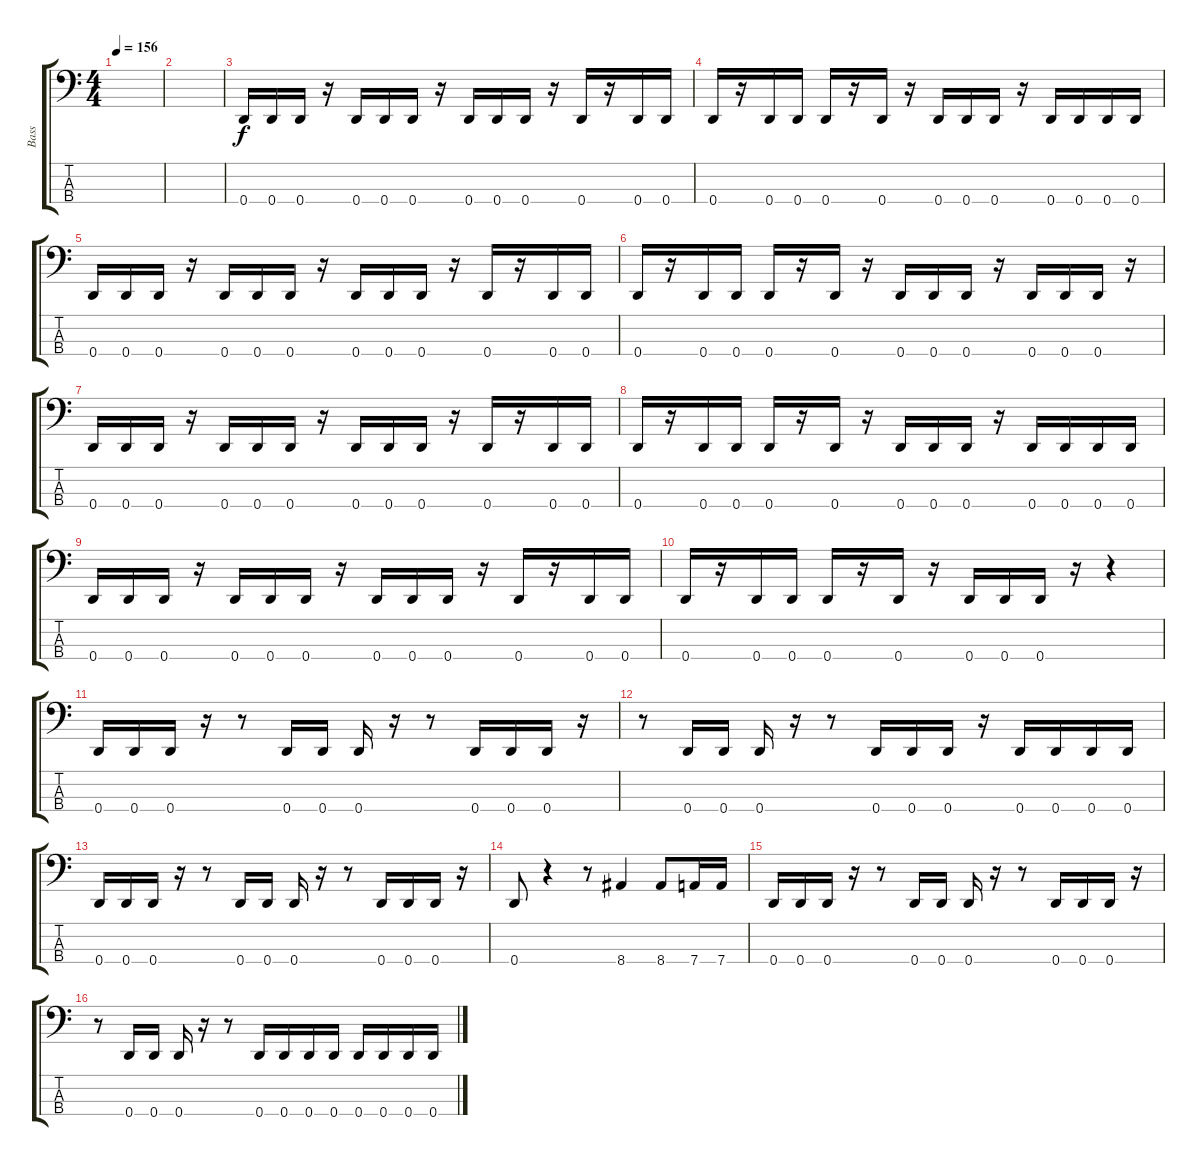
\track ("Bass" "Bass") {instrument electricbassfinger}
\staff {score tabs}
\tuning (G2 D2 A1 D1) {hide}
\ts (4 4)
\tempo 156
\clef f4
\ks c
|
|
0.4.16 0.4.16 0.4.16 r.16 0.4.16 0.4.16 0.4.16 r.16 0.4.16 0.4.16 0.4.16 r.16 0.4.16 r.16 0.4.16 0.4.16 |
0.4.16 r.16 0.4.16 0.4.16 0.4.16 r.16 0.4.16 r.16 0.4.16 0.4.16 0.4.16 r.16 0.4.16 0.4.16 0.4.16 0.4.16 |
0.4.16 0.4.16 0.4.16 r.16 0.4.16 0.4.16 0.4.16 r.16 0.4.16 0.4.16 0.4.16 r.16 0.4.16 r.16 0.4.16 0.4.16 |
0.4.16 r.16 0.4.16 0.4.16 0.4.16 r.16 0.4.16 r.16 0.4.16 0.4.16 0.4.16 r.16 0.4.16 0.4.16 0.4.16 r.16 |
0.4.16 0.4.16 0.4.16 r.16 0.4.16 0.4.16 0.4.16 r.16 0.4.16 0.4.16 0.4.16 r.16 0.4.16 r.16 0.4.16 0.4.16 |
0.4.16 r.16 0.4.16 0.4.16 0.4.16 r.16 0.4.16 r.16 0.4.16 0.4.16 0.4.16 r.16 0.4.16 0.4.16 0.4.16 0.4.16 |
0.4.16 0.4.16 0.4.16 r.16 0.4.16 0.4.16 0.4.16 r.16 0.4.16 0.4.16 0.4.16 r.16 0.4.16 r.16 0.4.16 0.4.16 |
0.4.16 r.16 0.4.16 0.4.16 0.4.16 r.16 0.4.16 r.16 0.4.16 0.4.16 0.4.16 r.16 r.4 |
0.4.16 0.4.16 0.4.16 r.16 r.8 0.4.16 0.4.16 0.4.16 r.16 r.8 0.4.16 0.4.16 0.4.16 r.16 |
r.8 0.4.16 0.4.16 0.4.16 r.16 r.8 0.4.16 0.4.16 0.4.16 r.16 0.4.16 0.4.16 0.4.16 0.4.16 |
0.4.16 0.4.16 0.4.16 r.16 r.8 0.4.16 0.4.16 0.4.16 r.16 r.8 0.4.16 0.4.16 0.4.16 r.16 |
0.4.8 r.4 r.8 8.4.4 8.4.8 7.4.16 7.4.16 |
0.4.16 0.4.16 0.4.16 r.16 r.8 0.4.16 0.4.16 0.4.16 r.16 r.8 0.4.16 0.4.16 0.4.16 r.16 |
r.8 0.4.16 0.4.16 0.4.16 r.16 r.8 0.4.16 0.4.16 0.4.16 0.4.16 0.4.16 0.4.16 0.4.16 0.4.16
